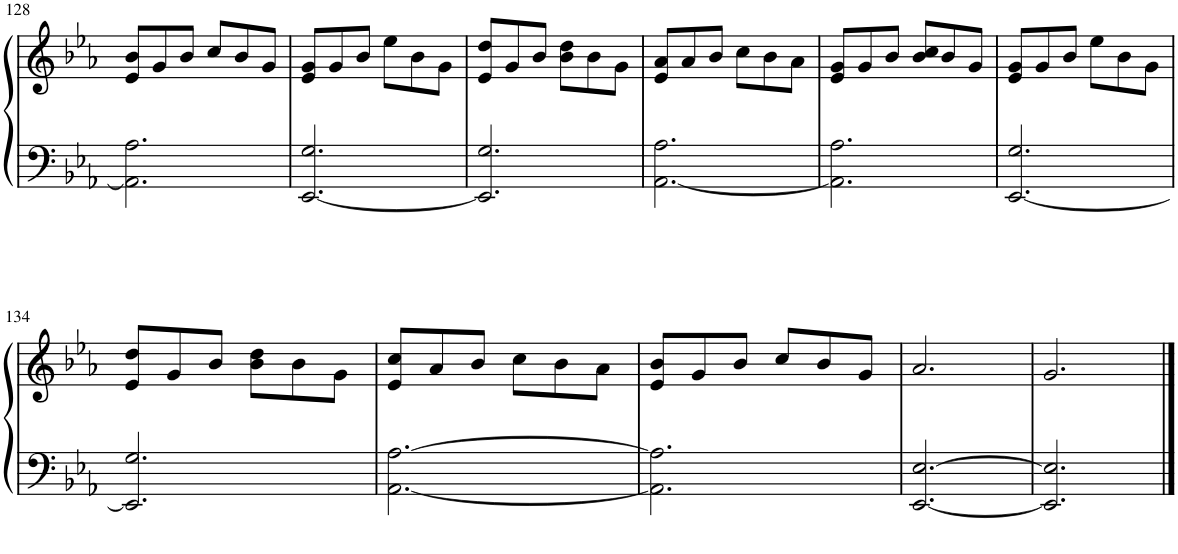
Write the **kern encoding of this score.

**kern	**kern
*part1	*part1
*staff2	*staff1
*I"Piano	*
*I'Pno.	*
!!LO:PB:g=z
*clefF4	*clefG2
*k[b-e-a-]	*k[b-e-a-]
*M6/8	*M6/8
=128	=128
2.AA-\] 2.A-\	8e-/ 8b-/L
.	8g/
.	8b-/J
.	8cc/L
.	8b-/
.	8g/J
=129	=129
[2.EE-/ 2.G/	8e-/ 8g/L
.	8g/
.	8b-/J
.	8ee-\L
.	8b-\
.	8g\J
=130	=130
2.EE-/] 2.G/	8e-/ 8dd/L
.	8g/
.	8b-/J
.	8b-\ 8dd\L
.	8b-\
.	8g\J
=131	=131
[2.AA-\ 2.A-\	8e-/ 8a-/L
.	8a-/
.	8b-/J
.	8cc\L
.	8b-\
.	8a-\J
=132	=132
2.AA-\] 2.A-\	8e-/ 8g/L
.	8g/
.	8b-/J
.	8b-/ 8cc/L
.	8b-/
.	8g/J
=133	=133
[2.EE-/ 2.G/	8e-/ 8g/L
.	8g/
.	8b-/J
.	8ee-\L
.	8b-\
.	8g\J
!!LO:LB:g=z
=134	=134
2.EE-/] 2.G/	8e-/ 8dd/L
.	8g/
.	8b-/J
.	8b-\ 8dd\L
.	8b-\
.	8g\J
=135	=135
[2.AA-\ [2.A-\	8e-/ 8cc/L
.	8a-/
.	8b-/J
.	8cc\L
.	8b-\
.	8a-\J
=136	=136
2.AA-\] 2.A-\]	8e-/ 8b-/L
.	8g/
.	8b-/J
.	8cc/L
.	8b-/
.	8g/J
=137	=137
[2.EE-/ [2.E-/	2.a-/
=138	=138
2.EE-/] 2.E-/]	2.g/
==	==
*-	*-
